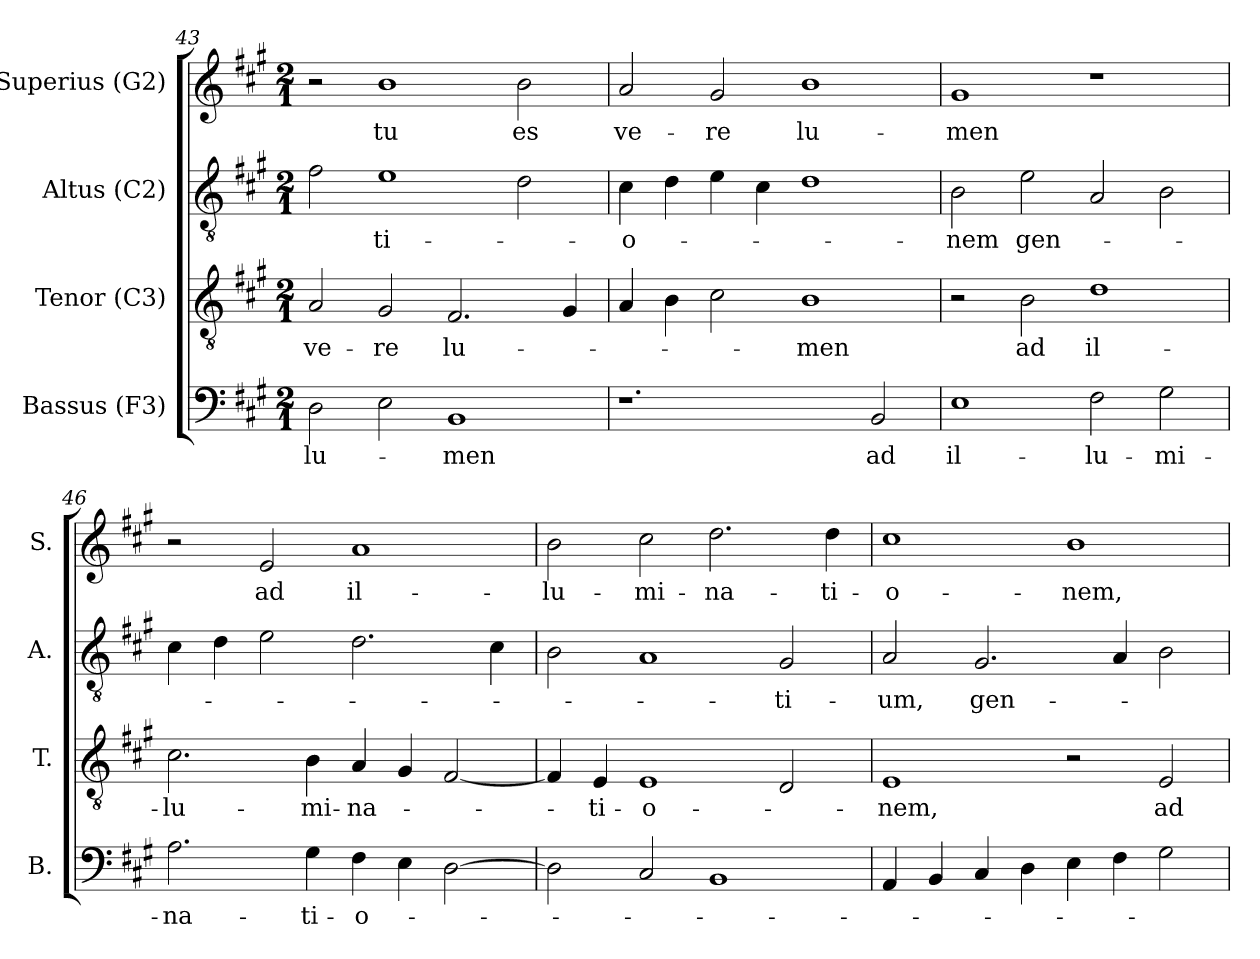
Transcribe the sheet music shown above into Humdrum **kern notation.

**kern	**text	**kern	**text	**kern	**text	**kern	**text
*part4	*part4	*part3	*part3	*part2	*part2	*part1	*part1
*staff4	*staff4	*staff3	*staff3	*staff2	*staff2	*staff1	*staff1
*I"Bassus (F3)	*	*I"Tenor (C3)	*	*I"Altus (C2)	*	*I"Superius (G2)	*
*I'B.	*	*I'T.	*	*I'A.	*	*I'S.	*
*clefF4	*	*clefGv2	*	*clefGv2	*	*clefG2	*
*	*	*ITrd7c12	*	*ITrd7c12	*	*	*
*k[f#c#g#]	*	*k[f#c#g#]	*	*k[f#c#g#]	*	*k[f#c#g#]	*
*A:	*	*A:	*	*A:	*	*A:	*
*M2/1	*	*M2/1	*	*M2/1	*	*M2/1	*
=43	=43	=43	=43	=43	=43	=43	=43
!	!LO:LY:b:color=#000000	!	!	!	!	!	!
!	!	!	!LO:LY:b:color=#000000	!	!	!	!
2Di\	lu-	2AAi/	ve-	2F#i\	.	2r	.
!	!	!	!LO:LY:b:color=#000000	!	!	!	!
!	!	!	!	!	!LO:LY:b:color=#000000	!	!
!	!	!	!	!	!	!	!LO:LY:b:color=#000000
2Ei\	.	2GG#i/	-re	1Ei	-ti-	1bi	tu
!	!LO:LY:b:color=#000000	!	!	!	!	!	!
!	!	!	!LO:LY:b:color=#000000	!	!	!	!
1BBi	-men	2.FF#i/	lu-	.	.	.	.
!	!	!	!	!	!	!	!LO:LY:b:color=#000000
.	.	.	.	2Di\	.	2bi\	es
.	.	4GG#i/	.	.	.	.	.
=44	=44	=44	=44	=44	=44	=44	=44
!	!	!	!	!	!LO:LY:b:color=#000000	!	!
!	!	!	!	!	!	!	!LO:LY:b:color=#000000
1.r	.	4AAi/	.	4C#i\	-o-	2ai/	ve-
.	.	4BBi\	.	4Di\	.	.	.
!	!	!	!	!	!	!	!LO:LY:b:color=#000000
.	.	2C#i\	.	4Ei\	.	2g#i/	-re
.	.	.	.	4C#i\	.	.	.
!	!	!	!LO:LY:b:color=#000000	!	!	!	!
!	!	!	!	!	!	!	!LO:LY:b:color=#000000
.	.	1BBi	-men	1Di	.	1bi	lu-
!	!LO:LY:b:color=#000000	!	!	!	!	!	!
2BBi/	ad	.	.	.	.	.	.
!!LO:PB:g=z
=45	=45	=45	=45	=45	=45	=45	=45
!	!LO:LY:b:color=#000000	!	!	!	!	!	!
!	!	!	!	!	!LO:LY:b:color=#000000	!	!
!	!	!	!	!	!	!	!LO:LY:b:color=#000000
1Ei	il-	2r	.	2BBi\	-nem	1g#i	-men
!	!	!	!LO:LY:b:color=#000000	!	!	!	!
!	!	!	!	!	!LO:LY:b:color=#000000	!	!
.	.	2BBi\	ad	2Ei\	gen-	.	.
!	!LO:LY:b:color=#000000	!	!	!	!	!	!
!	!	!	!LO:LY:b:color=#000000	!	!	!	!
2F#i\	-lu-	1Di	il-	2AAi/	.	1r	.
!	!LO:LY:b:color=#000000	!	!	!	!	!	!
2G#i\	-mi-	.	.	2BBi\	.	.	.
=46	=46	=46	=46	=46	=46	=46	=46
!	!LO:LY:b:color=#000000	!	!	!	!	!	!
!	!	!	!LO:LY:b:color=#000000	!	!	!	!
2.Ai\	-na-	2.C#i\	-lu-	4C#i\	.	2r	.
.	.	.	.	4Di\	.	.	.
!	!	!	!	!	!	!	!LO:LY:b:color=#000000
.	.	.	.	2Ei\	.	2ei/	ad
!	!LO:LY:b:color=#000000	!	!	!	!	!	!
!	!	!	!LO:LY:b:color=#000000	!	!	!	!
4G#i\	-ti-	4BBi\	-mi-	.	.	.	.
!	!LO:LY:b:color=#000000	!	!	!	!	!	!
!	!	!	!LO:LY:b:color=#000000	!	!	!	!
!	!	!	!	!	!	!	!LO:LY:b:color=#000000
4F#i\	-o-	4AAi/	-na-	2.Di\	.	1ai	il-
4Ei\	.	4GG#i/	.	.	.	.	.
[2Di\	.	[2FF#i/	.	.	.	.	.
.	.	.	.	4C#i\	.	.	.
=47	=47	=47	=47	=47	=47	=47	=47
!	!	!	!	!	!	!	!LO:LY:b:color=#000000
2Di\]	.	4FF#i/]	.	2BBi\	.	2bi\	-lu-
!	!	!	!LO:LY:b:color=#000000	!	!	!	!
.	.	4EEi/	-ti-	.	.	.	.
!	!	!	!LO:LY:b:color=#000000	!	!	!	!
!	!	!	!	!	!	!	!LO:LY:b:color=#000000
2C#i/	.	1EEi	-o-	1AAi	.	2cc#i\	-mi-
!	!	!	!	!	!	!	!LO:LY:b:color=#000000
1BBi	.	.	.	.	.	2.ddi\	-na-
!	!	!	!	!	!LO:LY:b:color=#000000	!	!
.	.	2DDi/	.	2GG#i/	-ti-	.	.
!	!	!	!	!	!	!	!LO:LY:b:color=#000000
.	.	.	.	.	.	4ddi\	-ti-
=48	=48	=48	=48	=48	=48	=48	=48
!	!	!	!LO:LY:b:color=#000000	!	!	!	!
!	!	!	!	!	!LO:LY:b:color=#000000	!	!
!	!	!	!	!	!	!	!LO:LY:b:color=#000000
4AAi/	.	1EEi	-nem,	2AAi/	-um,	1cc#i	-o-
4BBi/	.	.	.	.	.	.	.
!	!	!	!	!	!LO:LY:b:color=#000000	!	!
4C#i/	.	.	.	2.GG#i/	gen-	.	.
4Di\	.	.	.	.	.	.	.
!	!	!	!	!	!	!	!LO:LY:b:color=#000000
4Ei\	.	2r	.	.	.	1bi	-nem,
4F#i\	.	.	.	4AAi/	.	.	.
!	!	!	!LO:LY:b:color=#000000	!	!	!	!
2G#i\	.	2EEi/	ad	2BBi\	.	.	.
=	=	=	=	=	=	=	=
*-	*-	*-	*-	*-	*-	*-	*-
